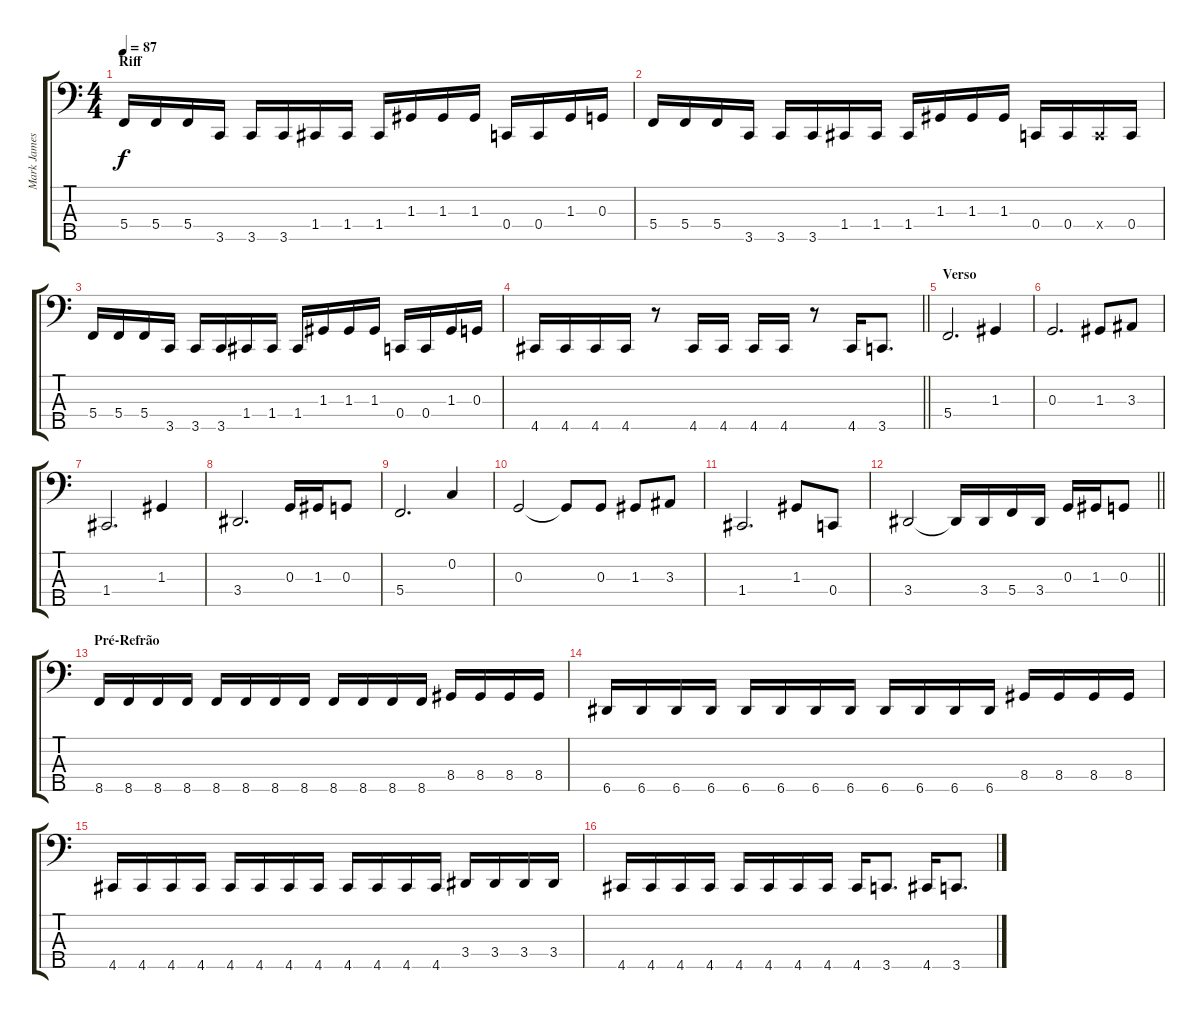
\track ("Mark James" "Mark James") {instrument electricbasspick}
\staff {score tabs}
\tuning (F2 C2 G1 C1 A0) {hide}
\ts (4 4)
\section ("" "Riff")
\tempo 87
\clef f4
\ks c
5.4.16{dy f} 5.4.16 5.4.16 3.5.16 3.5.16 3.5.16 1.4.16 1.4.16 1.4.16 1.3.16 1.3.16 1.3.16 0.4.16 0.4.16 1.3.16 0.3.16 |
5.4.16 5.4.16 5.4.16 3.5.16 3.5.16 3.5.16 1.4.16 1.4.16 1.4.16 1.3.16 1.3.16 1.3.16 0.4.16 0.4.16 0.4{x}.16 0.4.16 |
5.4.16 5.4.16 5.4.16 3.5.16 3.5.16 3.5.16 1.4.16 1.4.16 1.4.16 1.3.16 1.3.16 1.3.16 0.4.16 0.4.16 1.3.16 0.3.16 |
\barLineRight lightlight
4.5.16 4.5.16 4.5.16 4.5.16 r.8 4.5.16 4.5.16 4.5.16 4.5.16 r.8 4.5.16 3.5.8{d} |
\section ("" "Verso")
5.4.2{d} 1.3.4 |
0.3.2{d} 1.3.8 3.3.8 |
1.4.2{d} 1.3.4 |
3.4.2{d} 0.3.16 1.3.16 0.3.8 |
5.4.2{d} 0.2.4 |
0.3.2 0.3{t}.8 0.3.8 1.3.8 3.3.8 |
1.4.2{d} 1.3.8 0.4.8 |
\barLineRight lightlight
3.4.2 3.4{t}.16 3.4.16 5.4.16 3.4.16 0.3.16 1.3.16 0.3.8 |
\section ("" "Pré-Refrão")
8.5.16 8.5.16 8.5.16 8.5.16 8.5.16 8.5.16 8.5.16 8.5.16 8.5.16 8.5.16 8.5.16 8.5.16 8.4.16 8.4.16 8.4.16 8.4.16 |
6.5.16 6.5.16 6.5.16 6.5.16 6.5.16 6.5.16 6.5.16 6.5.16 6.5.16 6.5.16 6.5.16 6.5.16 8.4.16 8.4.16 8.4.16 8.4.16 |
4.5.16 4.5.16 4.5.16 4.5.16 4.5.16 4.5.16 4.5.16 4.5.16 4.5.16 4.5.16 4.5.16 4.5.16 3.4.16 3.4.16 3.4.16 3.4.16 |
4.5.16 4.5.16 4.5.16 4.5.16 4.5.16 4.5.16 4.5.16 4.5.16 4.5.16 3.5.8{d} 4.5.16 3.5.8{d}
